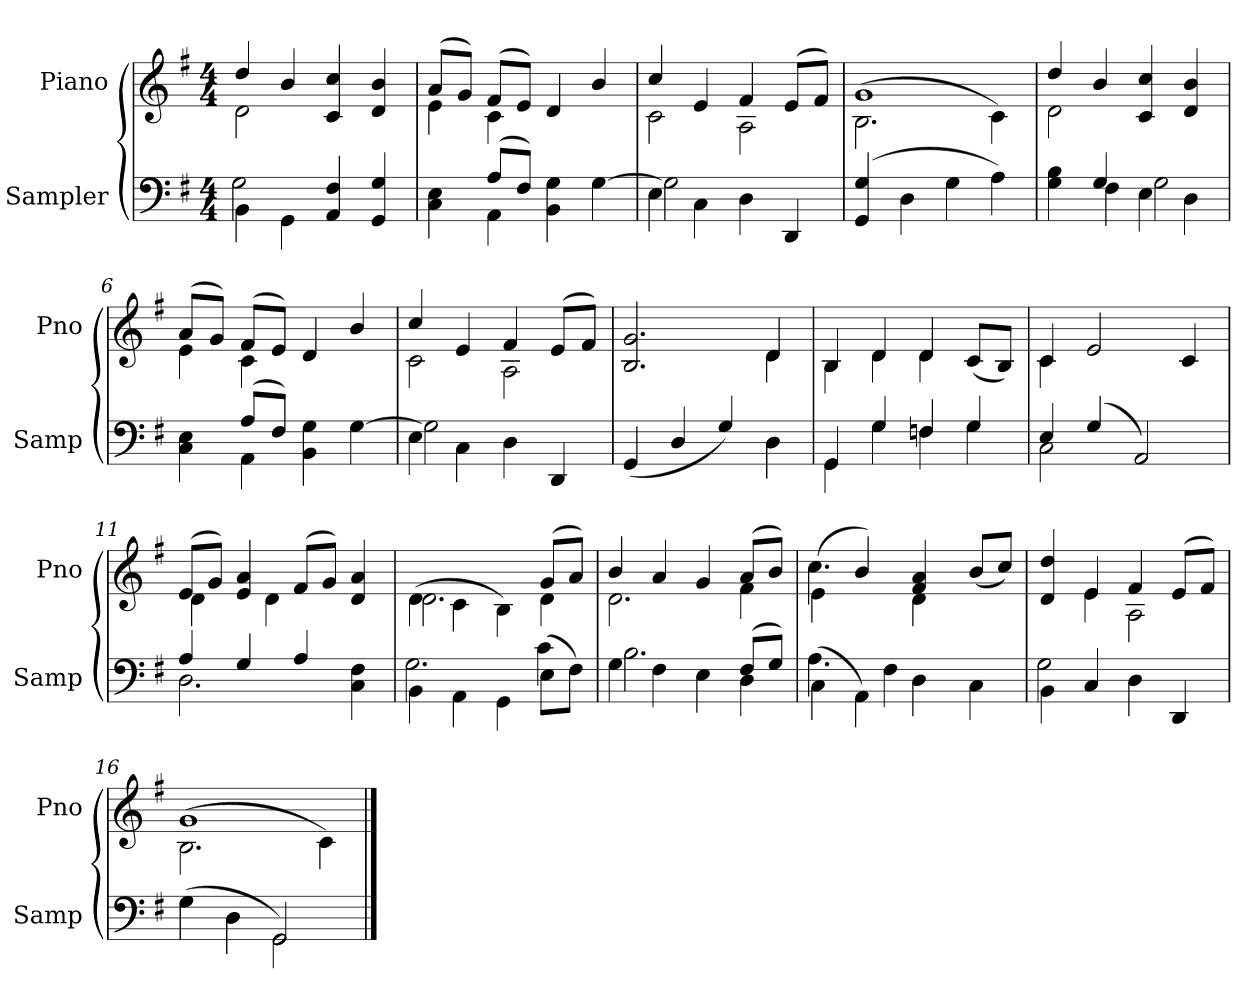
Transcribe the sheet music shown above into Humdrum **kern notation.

**kern	**kern
*part2	*part1
*staff2	*staff1
*I"Sampler	*I"Piano
*I'Samp	*I'Pno
*clefF4	*clefG2
*k[f#]	*k[f#]
*G:	*G:
*M4/4	*M4/4
=1	=1
*^	*^
4BB\	2G	4dd/	2d
4GG\	.	4b/	.
4AA/ 4F#/	2ryy	4c/ 4cc/	2ryy
4GG/ 4G/	.	4d/ 4b/	.
=2	=2	=2	=2
4C\ 4E\	4ryy	(8a/L	4e
.	.	8g/J)	.
(8A/L	4AA	(8f#/L	4c
8F#/J)	.	8e/J)	.
4BB\ 4G\	2ryy	4d/	2ryy
[4G\	.	4b/	.
=3	=3	=3	=3
4E\	2G]	4cc/	2c
4C\	.	4e/	.
4D\	2ryy	4f#/	2A
4DD/	.	(8e/L	.
.	.	8f#/J)	.
*v	*v	*	*
=4	=4	=4
(4GG/ 4G/	(2.B\	1g
4D\	.	.
4G\	.	.
4A\)	4c\)	.
=5	=5	=5
*^	*	*
4G\ 4B\	4ryy	4dd/	2d
4G/	4F#	4b/	.
4E\	2G	4c/ 4cc/	2ryy
4D\	.	4d/ 4b/	.
=6	=6	=6	=6
4C\ 4E\	4ryy	(8a/L	4e
.	.	8g/J)	.
(8A/L	4AA	(8f#/L	4c
8F#/J)	.	8e/J)	.
4BB\ 4G\	2ryy	4d/	2ryy
[4G\	.	4b/	.
=7	=7	=7	=7
4E\	2G]	4cc/	2c
4C\	.	4e/	.
4D\	2ryy	4f#/	2A
4DD/	.	(8e/L	.
.	.	8f#/J)	.
=8	=8	=8	=8
(4GG/	2.ryy	2.B/ 2.g/	2.ryy
4D/	.	.	.
4G/)	.	.	.
4D\	4D	4d/	4d
=9	=9	=9	=9
4GG/	4GG	4B/	4B
4G/	4G	4d/	4d
4Fn/	4Fn	4d/	4d
4G/	4G	(8c/L	4ryy
.	.	8B/J)	.
=10	=10	=10	=10
4E/	2C	4c/	4c
(4G/	.	2e/	2.ryy
2AA/)	2ryy	.	.
.	.	4c/	.
=11	=11	=11	=11
4A/	2.D	(8e/L	4d
.	.	8g/J)	.
4G/	.	4e/ 4a/	8ryy
.	.	.	4d
4A/	.	(8f#/L	.
.	.	8g/J)	4.ryy
4C\ 4F#\	4ryy	4d/ 4a/	.
=12	=12	=12	=12
4BB\	2.G	(4d\	2.d
4AA\	.	4c\	.
4GG\	.	4B\)	.
(8E\L	4c	(8g/L	4d
8F#\J)	.	8a/J)	.
=13	=13	=13	=13
4G\	2.B	4b/	2.d
4F#\	.	4a/	.
4E\	.	4g/	.
(8F#/L	4D	(8a/L	4f#
8G/J)	.	8b/J)	.
=14	=14	=14	=14
(4C\	4.A	(4e\	4.cc
4AA\)	.	4b/)	.
.	4F#	.	8ryy
4D\	.	4f#/ 4a/	4d
.	4.ryy	.	.
4C\	.	(8b/L	4ryy
.	.	8cc/J)	.
=15	=15	=15	=15
4BB\	2G	4d/ 4dd/	4ryy
4C	.	4e/	4e
4D	2ryy	4f#/	2A
4DD	.	(8e/L	.
.	.	8f#/J)	.
=16	=16	=16	=16
(4G\	4G	(2.B\	1g
4D\	4D	.	.
2GG/)	2GG	.	.
.	.	4c\)	.
*v	*v	*	*
*	*v	*v
==	==
*-	*-
